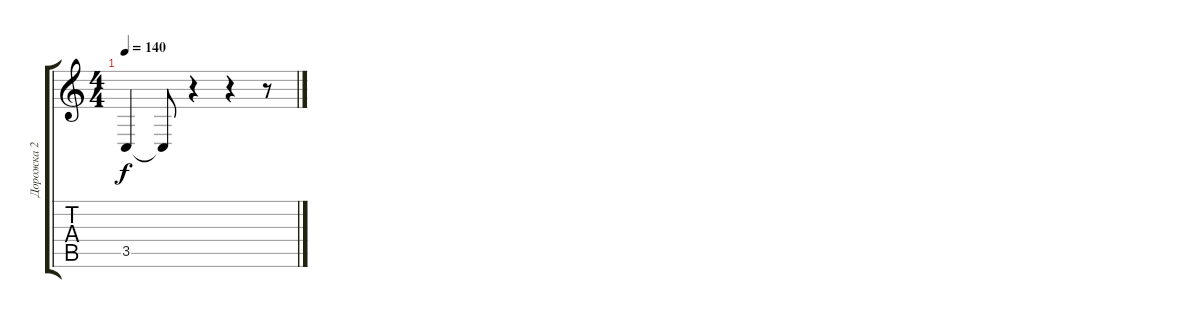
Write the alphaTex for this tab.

\track ("Дорожка 2" "Дорожка 2") {instrument acousticgrandpiano}
\staff {score tabs}
\tuning (E4 B3 G3 D3 A2 E2) {hide}
\ts (4 4)
\tempo 140
\clef g2
\ks c
3.5{t}.4{dy f} 3.5{t}.8 r.4 r.4 r.8
